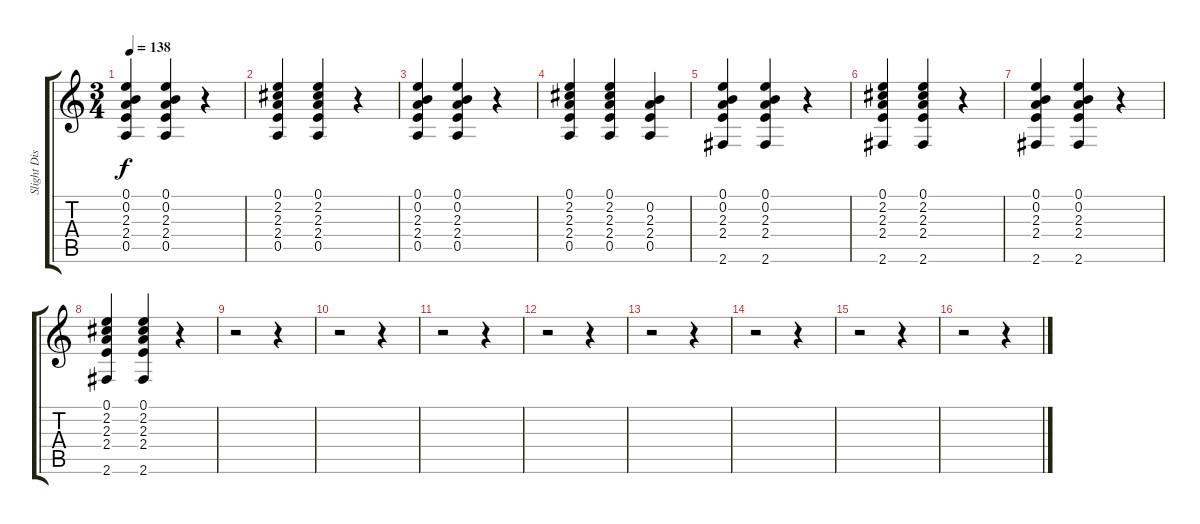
\track ("Slight Dist/Clean Guitar" "Slight Dis") {instrument electricguitarjazz}
\staff {score tabs}
\tuning (E4 B3 G3 D3 A2 E2) {hide}
\ts (3 4)
\tempo 138
\clef g2
\ks c
(0.1 0.2 2.3 2.4 0.5).4{dy f instrument electricguitarjazz} (0.1 0.2 2.3 2.4 0.5).4 r.4 |
(0.1 2.2 2.3 2.4 0.5).4 (0.1 2.2 2.3 2.4 0.5).4 r.4 |
(0.1 0.2 2.3 2.4 0.5).4 (0.1 0.2 2.3 2.4 0.5).4 r.4 |
(0.1 2.2 2.3 2.4 0.5).4 (0.1 2.2 2.3 2.4 0.5).4 (0.2 2.3 2.4 0.5).4 |
(0.1 0.2 2.3 2.4 2.6).4 (0.1 0.2 2.3 2.4 2.6).4 r.4 |
(0.1 2.2 2.3 2.4 2.6).4 (0.1 2.2 2.3 2.4 2.6).4 r.4 |
(0.1 0.2 2.3 2.4 2.6).4 (0.1 0.2 2.3 2.4 2.6).4 r.4 |
(0.1 2.2 2.3 2.4 2.6).4 (0.1 2.2 2.3 2.4 2.6).4 r.4 |
r.2 r.4 |
r.2 r.4 |
r.2 r.4 |
r.2 r.4 |
r.2 r.4 |
r.2 r.4 |
r.2 r.4 |
r.2 r.4
